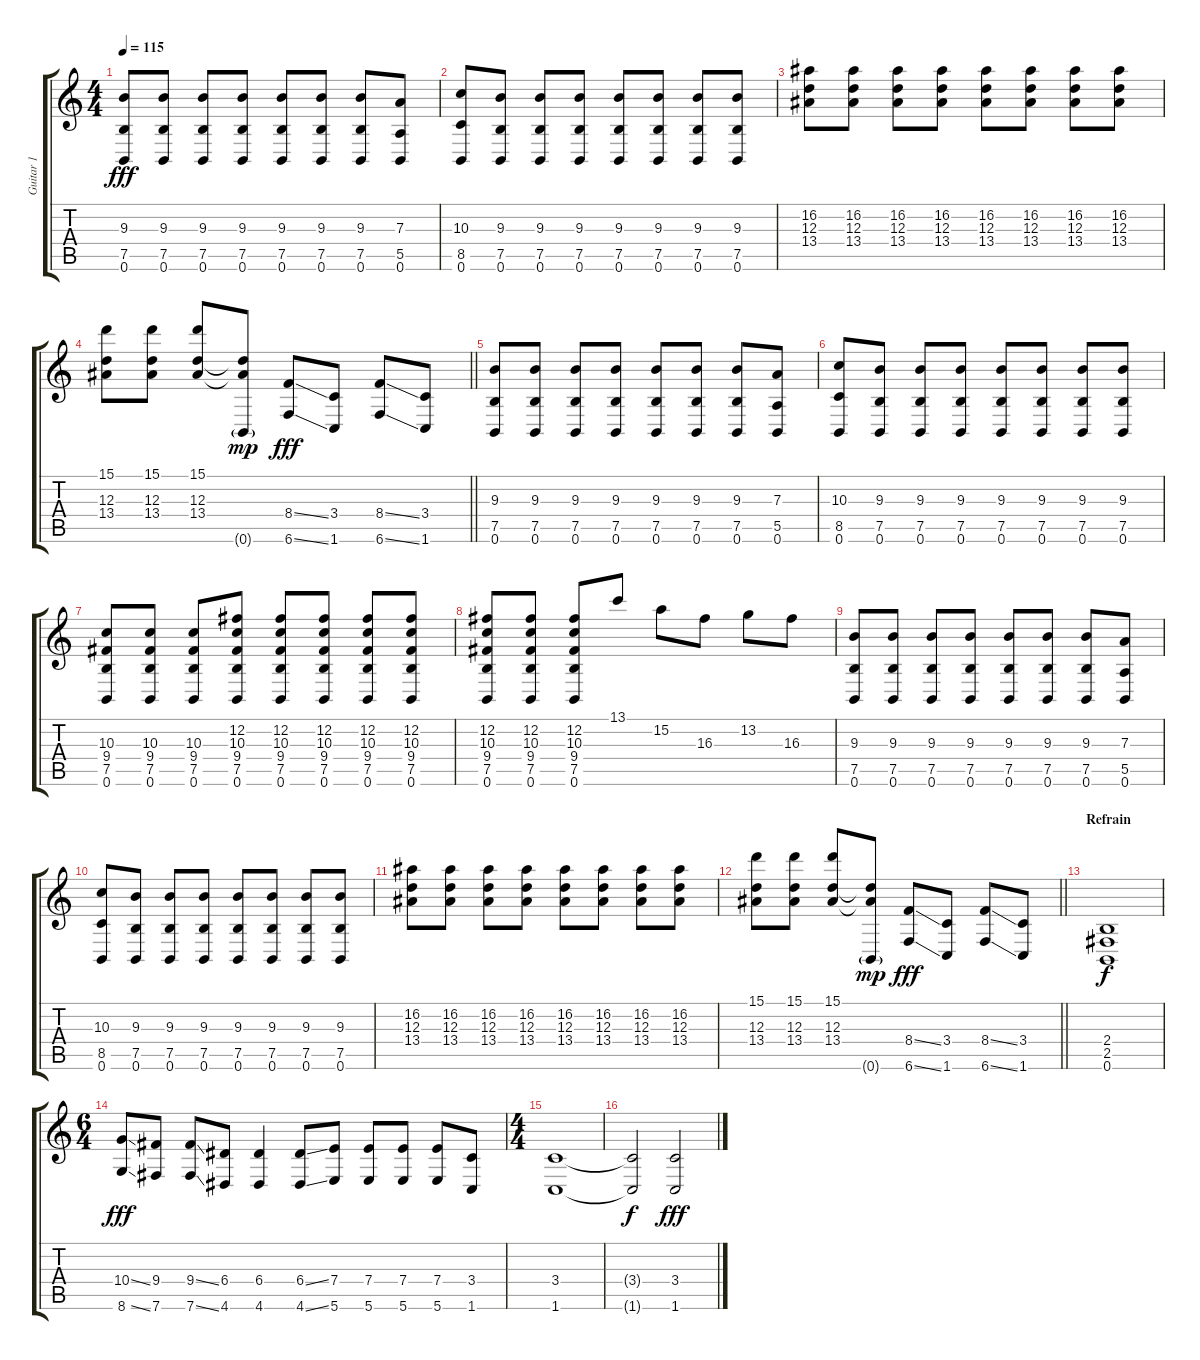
\track ("Guitar 1" "Guitar 1") {instrument distortionguitar}
\staff {score tabs}
\tuning (B3 Gb3 D3 A2 E2 B1) {hide}
\ts (4 4)
\tempo 115
\clef g2
\ks c
(9.3 7.5 0.6).8{dy fff} (9.3 7.5 0.6).8 (9.3 7.5 0.6).8 (9.3 7.5 0.6).8 (9.3 7.5 0.6).8 (9.3 7.5 0.6).8 (9.3 7.5 0.6).8 (7.3 5.5 0.6).8 |
(10.3 8.5 0.6).8 (9.3 7.5 0.6).8 (9.3 7.5 0.6).8 (9.3 7.5 0.6).8 (9.3 7.5 0.6).8 (9.3 7.5 0.6).8 (9.3 7.5 0.6).8 (9.3 7.5 0.6).8 |
(16.2 12.3 13.4).8 (16.2 12.3 13.4).8 (16.2 12.3 13.4).8 (16.2 12.3 13.4).8 (16.2 12.3 13.4).8 (16.2 12.3 13.4).8 (16.2 12.3 13.4).8 (16.2 12.3 13.4).8 |
\barLineRight lightlight
(15.1 12.3 13.4).8 (15.1 12.3 13.4).8 (15.1 12.3 13.4).8 (12.3{t} 13.4{t} 0.6{g}).8{dy mp} (8.4{ss} 6.6{ss}).8{dy fff} (3.4 1.6).8 (8.4{ss} 6.6{ss}).8 (3.4 1.6).8 |
(9.3 7.5 0.6).8 (9.3 7.5 0.6).8 (9.3 7.5 0.6).8 (9.3 7.5 0.6).8 (9.3 7.5 0.6).8 (9.3 7.5 0.6).8 (9.3 7.5 0.6).8 (7.3 5.5 0.6).8 |
(10.3 8.5 0.6).8 (9.3 7.5 0.6).8 (9.3 7.5 0.6).8 (9.3 7.5 0.6).8 (9.3 7.5 0.6).8 (9.3 7.5 0.6).8 (9.3 7.5 0.6).8 (9.3 7.5 0.6).8 |
(10.3 9.4 7.5 0.6).8 (10.3 9.4 7.5 0.6).8 (10.3 9.4 7.5 0.6).8 (12.2 10.3 9.4 7.5 0.6).8 (12.2 10.3 9.4 7.5 0.6).8 (12.2 10.3 9.4 7.5 0.6).8 (12.2 10.3 9.4 7.5 0.6).8 (12.2 10.3 9.4 7.5 0.6).8 |
(12.2 10.3 9.4 7.5 0.6).8 (12.2 10.3 9.4 7.5 0.6).8 (12.2 10.3 9.4 7.5 0.6).8 13.1.8 15.2.8 16.3.8 13.2.8 16.3.8 |
(9.3 7.5 0.6).8 (9.3 7.5 0.6).8 (9.3 7.5 0.6).8 (9.3 7.5 0.6).8 (9.3 7.5 0.6).8 (9.3 7.5 0.6).8 (9.3 7.5 0.6).8 (7.3 5.5 0.6).8 |
(10.3 8.5 0.6).8 (9.3 7.5 0.6).8 (9.3 7.5 0.6).8 (9.3 7.5 0.6).8 (9.3 7.5 0.6).8 (9.3 7.5 0.6).8 (9.3 7.5 0.6).8 (9.3 7.5 0.6).8 |
(16.2 12.3 13.4).8 (16.2 12.3 13.4).8 (16.2 12.3 13.4).8 (16.2 12.3 13.4).8 (16.2 12.3 13.4).8 (16.2 12.3 13.4).8 (16.2 12.3 13.4).8 (16.2 12.3 13.4).8 |
\barLineRight lightlight
(15.1 12.3 13.4).8 (15.1 12.3 13.4).8 (15.1 12.3 13.4).8 (12.3{t} 13.4{t} 0.6{g}).8{dy mp} (8.4{ss} 6.6{ss}).8{dy fff} (3.4 1.6).8 (8.4{ss} 6.6{ss}).8 (3.4 1.6).8 |
\section ("" "Refrain")
(2.4 2.5 0.6).1{dy f} |
\ts (6 4)
(10.4{ss} 8.6{ss}).8{dy fff} (9.4 7.6).8 (9.4{ss} 7.6{ss}).8 (6.4 4.6).8 (6.4 4.6).4 (6.4{ss} 4.6{ss}).8 (7.4 5.6).8 (7.4 5.6).8 (7.4 5.6).8 (7.4 5.6).8 (3.4 1.6).8 |
\ts (4 4)
(3.4 1.6).1 |
(3.4{t} 1.6{t}).2{dy f} (3.4 1.6).2{dy fff}
